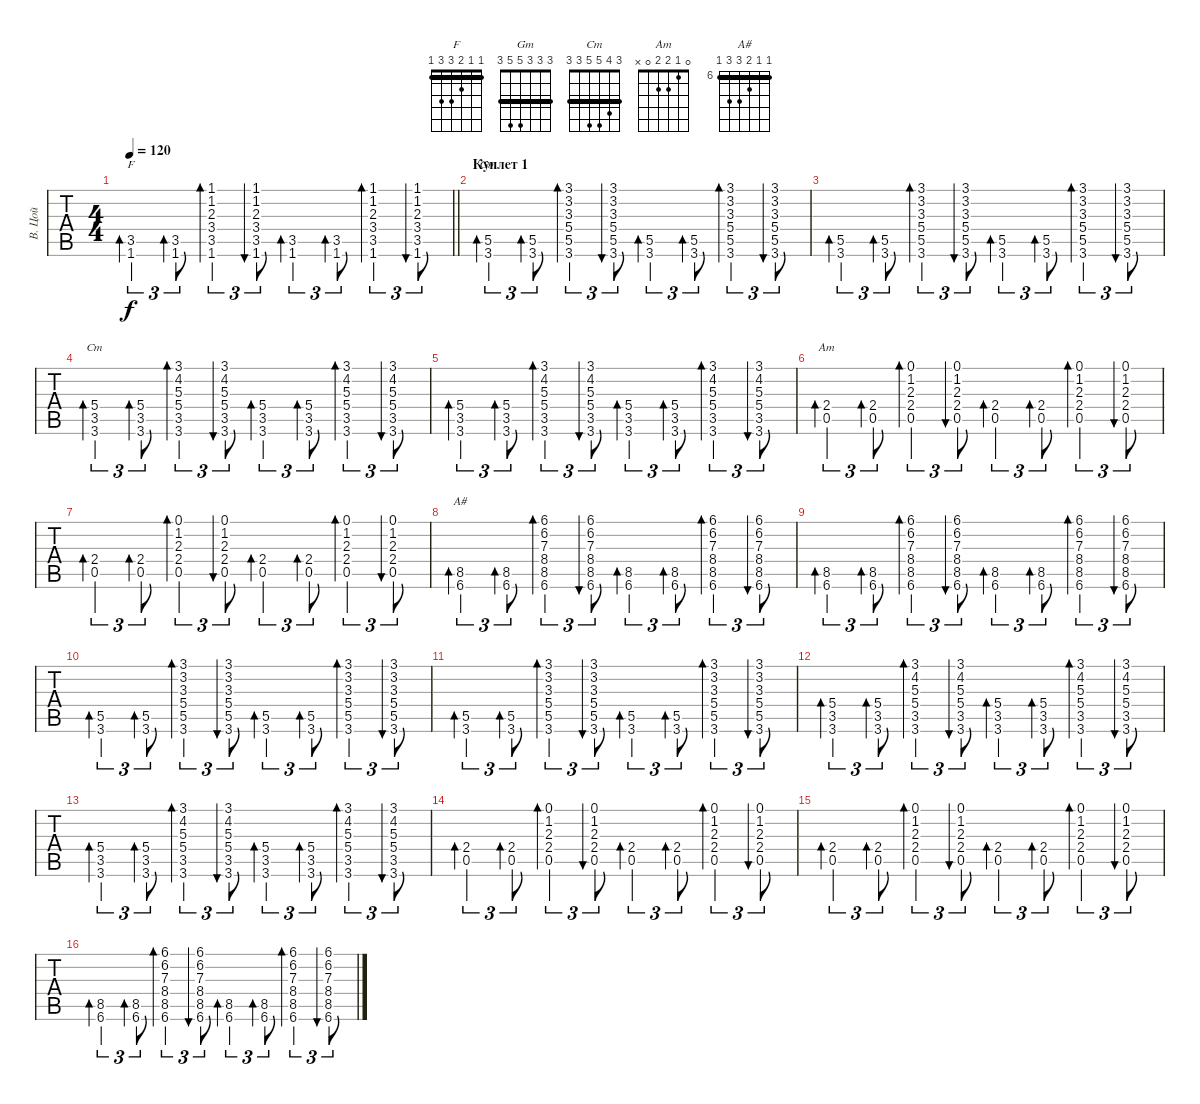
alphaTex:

\track ("В. Цой" "В. Цой") {instrument acousticguitarsteel}
\staff {tabs}
\tuning (E4 B3 G3 D3 A2 E2) {hide}
\chord ("F" 1 1 2 3 3 1) {barre 1}
\chord ("Gm" 3 3 3 5 5 3) {barre 3}
\chord ("Cm" 3 4 5 5 3 3) {barre 3}
\chord ("Am" 0 1 2 2 0 x)
\chord ("A#" 6 6 7 8 8 6) {firstfret 6 barre 6}
\ts (4 4)
\tempo 120
\clef g2
\barLineRight lightlight
\ks c
(3.5 1.6).4{tu (3 2) bd 30 ch "F" dy f} (3.5 1.6).8{tu (3 2) bd 30} (1.1 1.2 2.3 3.4 3.5 1.6).4{tu (3 2) bd 30} (1.1 1.2 2.3 3.4 3.5 1.6).8{tu (3 2) bu 30} (3.5 1.6).4{tu (3 2) bd 30} (3.5 1.6).8{tu (3 2) bd 30} (1.1 1.2 2.3 3.4 3.5 1.6).4{tu (3 2) bd 30} (1.1 1.2 2.3 3.4 3.5 1.6).8{tu (3 2) bu 30} |
\section ("" "Куплет 1")
(5.5 3.6).4{tu (3 2) bd 30 ch "Gm"} (5.5 3.6).8{tu (3 2) bd 30} (3.1 3.2 3.3 5.4 5.5 3.6).4{tu (3 2) bd 30} (3.1 3.2 3.3 5.4 5.5 3.6).8{tu (3 2) bu 30} (5.5 3.6).4{tu (3 2) bd 30} (5.5 3.6).8{tu (3 2) bd 30} (3.1 3.2 3.3 5.4 5.5 3.6).4{tu (3 2) bd 30} (3.1 3.2 3.3 5.4 5.5 3.6).8{tu (3 2) bu 30} |
(5.5 3.6).4{tu (3 2) bd 30} (5.5 3.6).8{tu (3 2) bd 30} (3.1 3.2 3.3 5.4 5.5 3.6).4{tu (3 2) bd 30} (3.1 3.2 3.3 5.4 5.5 3.6).8{tu (3 2) bu 30} (5.5 3.6).4{tu (3 2) bd 30} (5.5 3.6).8{tu (3 2) bd 30} (3.1 3.2 3.3 5.4 5.5 3.6).4{tu (3 2) bd 30} (3.1 3.2 3.3 5.4 5.5 3.6).8{tu (3 2) bu 30} |
(5.4 3.5 3.6).4{tu (3 2) bd 30 ch "Cm"} (5.4 3.5 3.6).8{tu (3 2) bd 30} (3.1 4.2 5.3 5.4 3.5 3.6).4{tu (3 2) bd 30} (3.1 4.2 5.3 5.4 3.5 3.6).8{tu (3 2) bu 30} (5.4 3.5 3.6).4{tu (3 2) bd 30} (5.4 3.5 3.6).8{tu (3 2) bd 30} (3.1 4.2 5.3 5.4 3.5 3.6).4{tu (3 2) bd 30} (3.1 4.2 5.3 5.4 3.5 3.6).8{tu (3 2) bu 30} |
(5.4 3.5 3.6).4{tu (3 2) bd 30} (5.4 3.5 3.6).8{tu (3 2) bd 30} (3.1 4.2 5.3 5.4 3.5 3.6).4{tu (3 2) bd 30} (3.1 4.2 5.3 5.4 3.5 3.6).8{tu (3 2) bu 30} (5.4 3.5 3.6).4{tu (3 2) bd 30} (5.4 3.5 3.6).8{tu (3 2) bd 30} (3.1 4.2 5.3 5.4 3.5 3.6).4{tu (3 2) bd 30} (3.1 4.2 5.3 5.4 3.5 3.6).8{tu (3 2) bu 30} |
\ks gminor
(2.4 0.5).4{tu (3 2) bd 30 ch "Am"} (2.4 0.5).8{tu (3 2) bd 30} (0.1 1.2 2.3 2.4 0.5).4{tu (3 2) bd 30} (0.1 1.2 2.3 2.4 0.5).8{tu (3 2) bu 30} (2.4 0.5).4{tu (3 2) bd 30} (2.4 0.5).8{tu (3 2) bd 30} (0.1 1.2 2.3 2.4 0.5).4{tu (3 2) bd 30} (0.1 1.2 2.3 2.4 0.5).8{tu (3 2) bu 30} |
(2.4 0.5).4{tu (3 2) bd 30} (2.4 0.5).8{tu (3 2) bd 30} (0.1 1.2 2.3 2.4 0.5).4{tu (3 2) bd 30} (0.1 1.2 2.3 2.4 0.5).8{tu (3 2) bu 30} (2.4 0.5).4{tu (3 2) bd 30} (2.4 0.5).8{tu (3 2) bd 30} (0.1 1.2 2.3 2.4 0.5).4{tu (3 2) bd 30} (0.1 1.2 2.3 2.4 0.5).8{tu (3 2) bu 30} |
(8.5 6.6).4{tu (3 2) bd 30 ch "A#"} (8.5 6.6).8{tu (3 2) bd 30} (6.1 6.2 7.3 8.4 8.5 6.6).4{tu (3 2) bd 30} (6.1 6.2 7.3 8.4 8.5 6.6).8{tu (3 2) bu 30} (8.5 6.6).4{tu (3 2) bd 30} (8.5 6.6).8{tu (3 2) bd 30} (6.1 6.2 7.3 8.4 8.5 6.6).4{tu (3 2) bd 30} (6.1 6.2 7.3 8.4 8.5 6.6).8{tu (3 2) bu 30} |
(8.5 6.6).4{tu (3 2) bd 30} (8.5 6.6).8{tu (3 2) bd 30} (6.1 6.2 7.3 8.4 8.5 6.6).4{tu (3 2) bd 30} (6.1 6.2 7.3 8.4 8.5 6.6).8{tu (3 2) bu 30} (8.5 6.6).4{tu (3 2) bd 30} (8.5 6.6).8{tu (3 2) bd 30} (6.1 6.2 7.3 8.4 8.5 6.6).4{tu (3 2) bd 30} (6.1 6.2 7.3 8.4 8.5 6.6).8{tu (3 2) bu 30} |
\ks c
(5.5 3.6).4{tu (3 2) bd 30} (5.5 3.6).8{tu (3 2) bd 30} (3.1 3.2 3.3 5.4 5.5 3.6).4{tu (3 2) bd 30} (3.1 3.2 3.3 5.4 5.5 3.6).8{tu (3 2) bu 30} (5.5 3.6).4{tu (3 2) bd 30} (5.5 3.6).8{tu (3 2) bd 30} (3.1 3.2 3.3 5.4 5.5 3.6).4{tu (3 2) bd 30} (3.1 3.2 3.3 5.4 5.5 3.6).8{tu (3 2) bu 30} |
(5.5 3.6).4{tu (3 2) bd 30} (5.5 3.6).8{tu (3 2) bd 30} (3.1 3.2 3.3 5.4 5.5 3.6).4{tu (3 2) bd 30} (3.1 3.2 3.3 5.4 5.5 3.6).8{tu (3 2) bu 30} (5.5 3.6).4{tu (3 2) bd 30} (5.5 3.6).8{tu (3 2) bd 30} (3.1 3.2 3.3 5.4 5.5 3.6).4{tu (3 2) bd 30} (3.1 3.2 3.3 5.4 5.5 3.6).8{tu (3 2) bu 30} |
(5.4 3.5 3.6).4{tu (3 2) bd 30} (5.4 3.5 3.6).8{tu (3 2) bd 30} (3.1 4.2 5.3 5.4 3.5 3.6).4{tu (3 2) bd 30} (3.1 4.2 5.3 5.4 3.5 3.6).8{tu (3 2) bu 30} (5.4 3.5 3.6).4{tu (3 2) bd 30} (5.4 3.5 3.6).8{tu (3 2) bd 30} (3.1 4.2 5.3 5.4 3.5 3.6).4{tu (3 2) bd 30} (3.1 4.2 5.3 5.4 3.5 3.6).8{tu (3 2) bu 30} |
(5.4 3.5 3.6).4{tu (3 2) bd 30} (5.4 3.5 3.6).8{tu (3 2) bd 30} (3.1 4.2 5.3 5.4 3.5 3.6).4{tu (3 2) bd 30} (3.1 4.2 5.3 5.4 3.5 3.6).8{tu (3 2) bu 30} (5.4 3.5 3.6).4{tu (3 2) bd 30} (5.4 3.5 3.6).8{tu (3 2) bd 30} (3.1 4.2 5.3 5.4 3.5 3.6).4{tu (3 2) bd 30} (3.1 4.2 5.3 5.4 3.5 3.6).8{tu (3 2) bu 30} |
\ks gminor
(2.4 0.5).4{tu (3 2) bd 30} (2.4 0.5).8{tu (3 2) bd 30} (0.1 1.2 2.3 2.4 0.5).4{tu (3 2) bd 30} (0.1 1.2 2.3 2.4 0.5).8{tu (3 2) bu 30} (2.4 0.5).4{tu (3 2) bd 30} (2.4 0.5).8{tu (3 2) bd 30} (0.1 1.2 2.3 2.4 0.5).4{tu (3 2) bd 30} (0.1 1.2 2.3 2.4 0.5).8{tu (3 2) bu 30} |
(2.4 0.5).4{tu (3 2) bd 30} (2.4 0.5).8{tu (3 2) bd 30} (0.1 1.2 2.3 2.4 0.5).4{tu (3 2) bd 30} (0.1 1.2 2.3 2.4 0.5).8{tu (3 2) bu 30} (2.4 0.5).4{tu (3 2) bd 30} (2.4 0.5).8{tu (3 2) bd 30} (0.1 1.2 2.3 2.4 0.5).4{tu (3 2) bd 30} (0.1 1.2 2.3 2.4 0.5).8{tu (3 2) bu 30} |
(8.5 6.6).4{tu (3 2) bd 30} (8.5 6.6).8{tu (3 2) bd 30} (6.1 6.2 7.3 8.4 8.5 6.6).4{tu (3 2) bd 30} (6.1 6.2 7.3 8.4 8.5 6.6).8{tu (3 2) bu 30} (8.5 6.6).4{tu (3 2) bd 30} (8.5 6.6).8{tu (3 2) bd 30} (6.1 6.2 7.3 8.4 8.5 6.6).4{tu (3 2) bd 30} (6.1 6.2 7.3 8.4 8.5 6.6).8{tu (3 2) bu 30}
